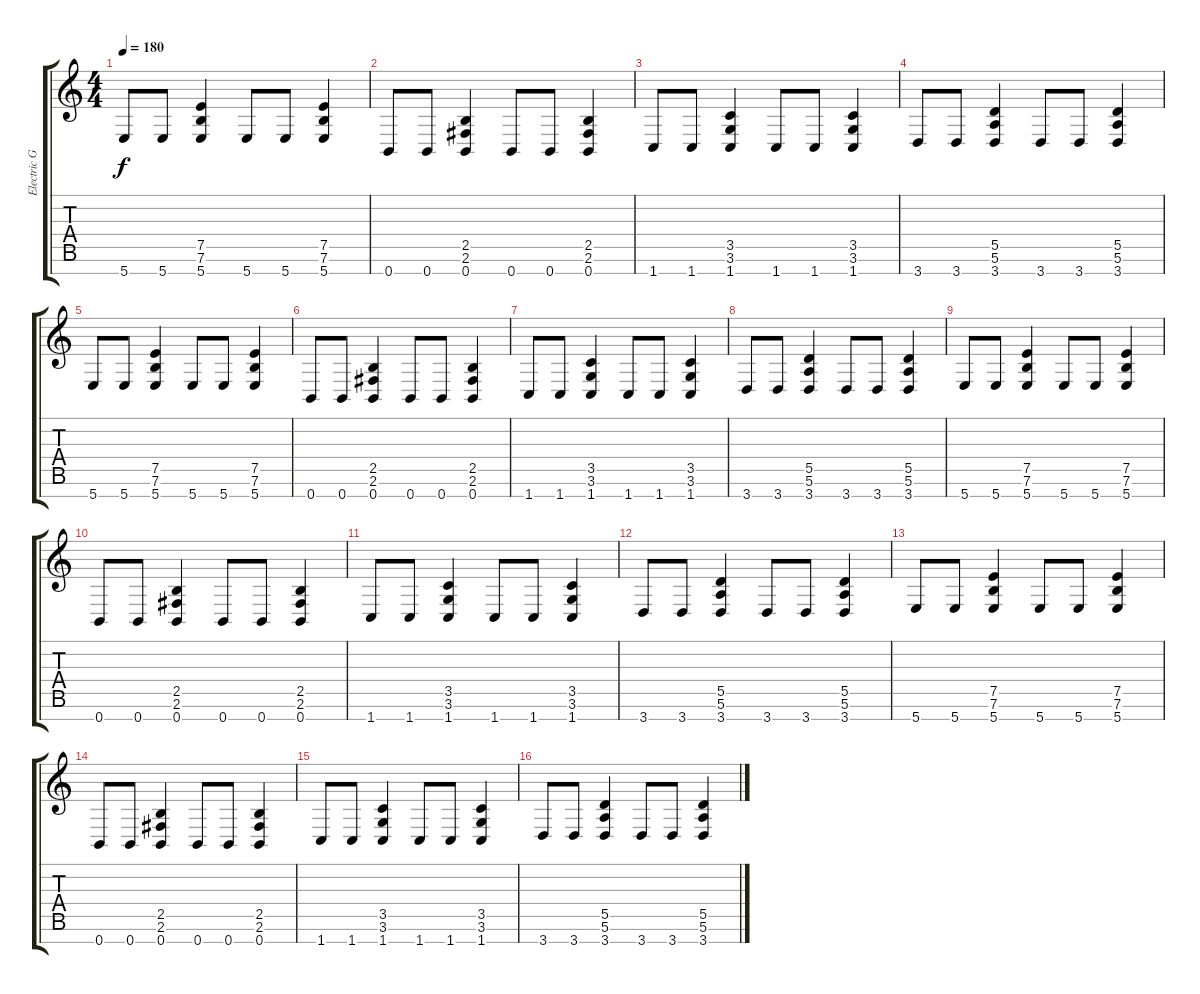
\track ("Electric Guitar" "Electric G") {instrument distortionguitar}
\staff {score tabs}
\tuning (E4 B3 G3 D3 A2 E2 B1) {hide}
\ts (4 4)
\tempo 180
\clef g2
\ks c
5.7.8{dy f} 5.7.8 (7.5 7.6 5.7).4 5.7.8 5.7.8 (7.5 7.6 5.7).4 |
0.7.8 0.7.8 (2.5 2.6 0.7).4 0.7.8 0.7.8 (2.5 2.6 0.7).4 |
1.7.8 1.7.8 (3.5 3.6 1.7).4 1.7.8 1.7.8 (3.5 3.6 1.7).4 |
3.7.8 3.7.8 (5.5 5.6 3.7).4 3.7.8 3.7.8 (5.5 5.6 3.7).4 |
5.7.8 5.7.8 (7.5 7.6 5.7).4 5.7.8 5.7.8 (7.5 7.6 5.7).4 |
0.7.8 0.7.8 (2.5 2.6 0.7).4 0.7.8 0.7.8 (2.5 2.6 0.7).4 |
1.7.8 1.7.8 (3.5 3.6 1.7).4 1.7.8 1.7.8 (3.5 3.6 1.7).4 |
3.7.8 3.7.8 (5.5 5.6 3.7).4 3.7.8 3.7.8 (5.5 5.6 3.7).4 |
5.7.8 5.7.8 (7.5 7.6 5.7).4 5.7.8 5.7.8 (7.5 7.6 5.7).4 |
0.7.8 0.7.8 (2.5 2.6 0.7).4 0.7.8 0.7.8 (2.5 2.6 0.7).4 |
1.7.8 1.7.8 (3.5 3.6 1.7).4 1.7.8 1.7.8 (3.5 3.6 1.7).4 |
3.7.8 3.7.8 (5.5 5.6 3.7).4 3.7.8 3.7.8 (5.5 5.6 3.7).4 |
5.7.8 5.7.8 (7.5 7.6 5.7).4 5.7.8 5.7.8 (7.5 7.6 5.7).4 |
0.7.8 0.7.8 (2.5 2.6 0.7).4 0.7.8 0.7.8 (2.5 2.6 0.7).4 |
1.7.8 1.7.8 (3.5 3.6 1.7).4 1.7.8 1.7.8 (3.5 3.6 1.7).4 |
3.7.8 3.7.8 (5.5 5.6 3.7).4 3.7.8 3.7.8 (5.5 5.6 3.7).4
